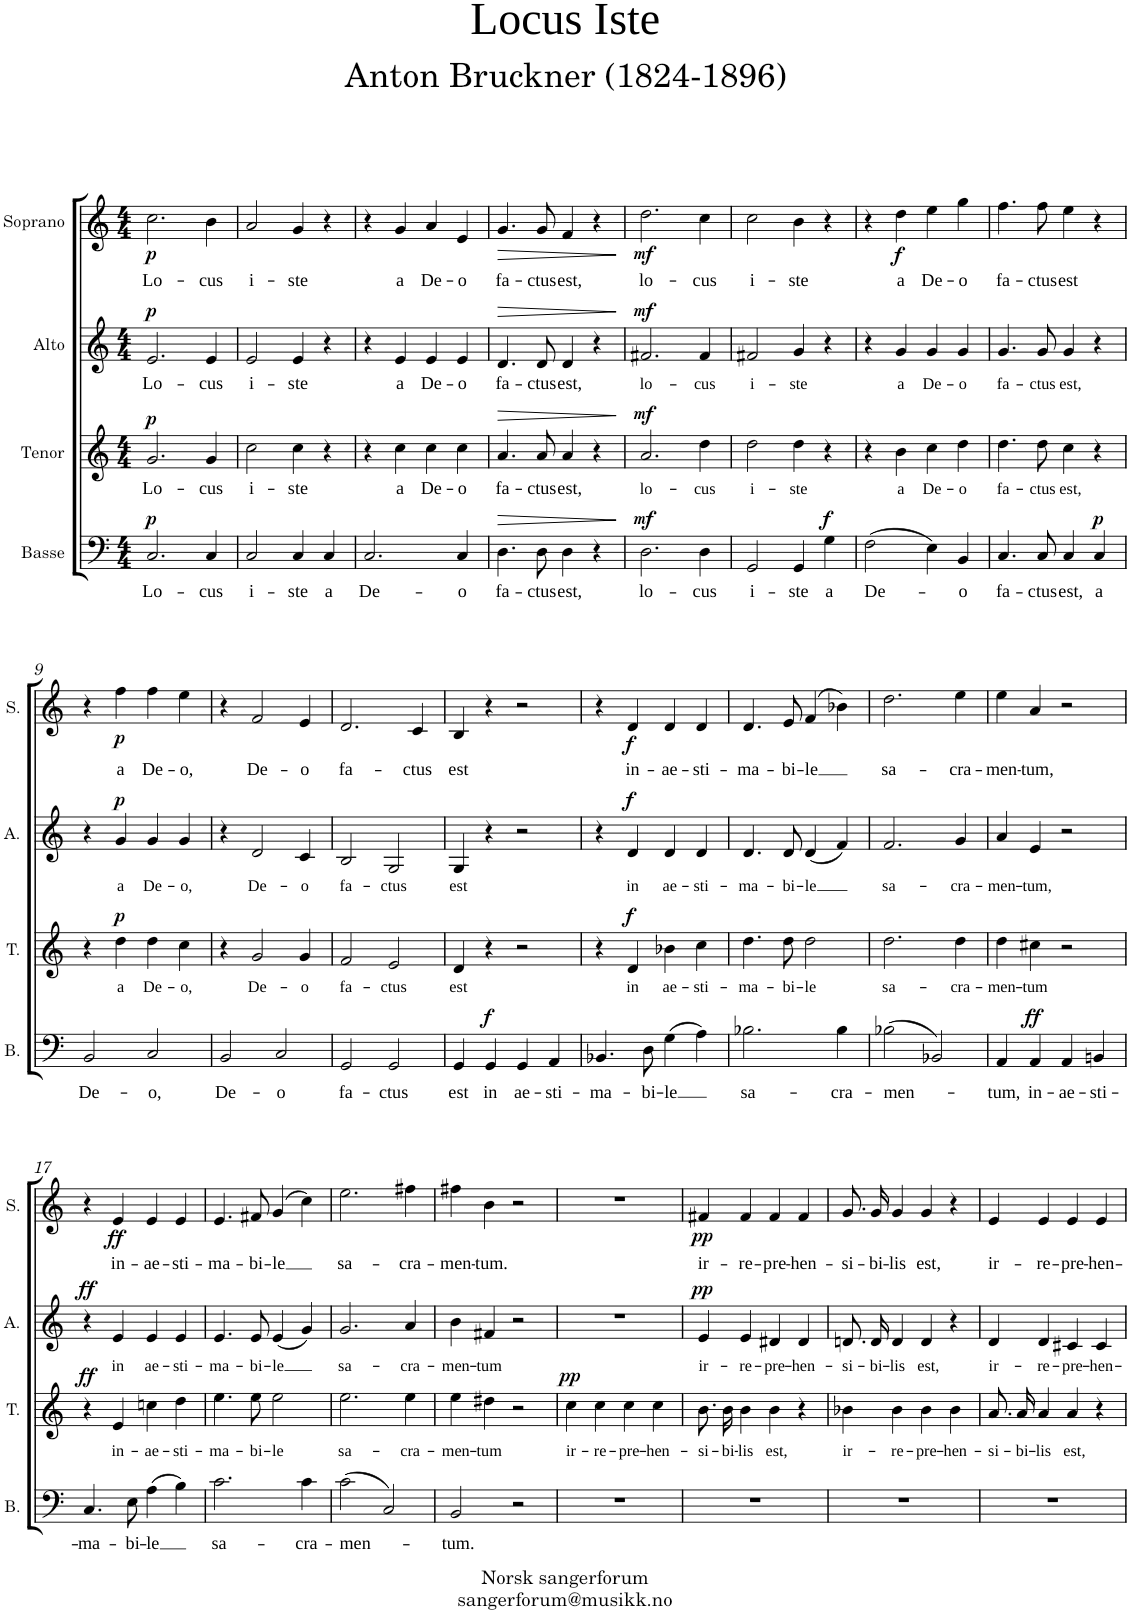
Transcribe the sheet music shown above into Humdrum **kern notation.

**kern	**text	**dynam	**kern	**text	**dynam	**kern	**text	**dynam	**kern	**text	**dynam
*part4	*part4	*part4	*part3	*part3	*part3	*part2	*part2	*part2	*part1	*part1	*part1
*staff4	*staff4	*staff4	*staff3	*staff3	*staff3	*staff2	*staff2	*staff2	*staff1	*staff1	*staff1
*I"Basse	*	*	*I"Tenor	*	*	*I"Alto	*	*	*I"Soprano	*	*
*I'B.	*	*	*I'T.	*	*	*I'A.	*	*	*I'S.	*	*
*clefF4	*	*	*clefG2	*	*	*clefG2	*	*	*clefG2	*	*
*k[]	*	*	*k[]	*	*	*k[]	*	*	*k[]	*	*
*M4/4	*	*	*M4/4	*	*	*M4/4	*	*	*M4/4	*	*
=1	=1	=1	=1	=1	=1	=1	=1	=1	=1	=1	=1
!	!LO:LY:b	!LO:DY:a	!	!LO:LY:b	!LO:DY:a	!	!LO:LY:b	!LO:DY:a	!	!LO:LY:b	!LO:DY:b
2.C/	Lo-	p	2.g/	Lo-	p	2.e/	Lo-	p	2.cc\	Lo-	p
!	!LO:LY:b	!	!	!LO:LY:b	!	!	!LO:LY:b	!	!	!LO:LY:b	!
4C/	-cus	.	4g/	-cus	.	4e/	-cus	.	4b\	-cus	.
=2	=2	=2	=2	=2	=2	=2	=2	=2	=2	=2	=2
!	!LO:LY:b	!	!	!LO:LY:b	!	!	!LO:LY:b	!	!	!LO:LY:b	!
2C/	i-	.	2cc\	i-	.	2e/	i-	.	2a/	i-	.
!	!LO:LY:b	!	!	!LO:LY:b	!	!	!LO:LY:b	!	!	!LO:LY:b	!
4C/	-ste	.	4cc\	-ste	.	4e/	-ste	.	4g/	-ste	.
!	!LO:LY:b	!	!	!	!	!	!	!	!	!	!
4C/	a	.	4r	.	.	4r	.	.	4r	.	.
=3	=3	=3	=3	=3	=3	=3	=3	=3	=3	=3	=3
!	!LO:LY:b	!	!	!	!	!	!	!	!	!	!
2.C/	De-	.	4r	.	.	4r	.	.	4r	.	.
!	!	!	!	!LO:LY:b	!	!	!LO:LY:b	!	!	!LO:LY:b	!
.	.	.	4cc\	a	.	4e/	a	.	4g/	a	.
!	!	!	!	!LO:LY:b	!	!	!LO:LY:b	!	!	!LO:LY:b	!
.	.	.	4cc\	De-	.	4e/	De-	.	4a/	De-	.
!	!LO:LY:b	!	!	!LO:LY:b	!	!	!LO:LY:b	!	!	!LO:LY:b	!
4C/	-o	.	4cc\	-o	.	4e/	-o	.	4e/	-o	.
=4	=4	=4	=4	=4	=4	=4	=4	=4	=4	=4	=4
!	!LO:LY:b	!LO:HP:b	!	!LO:LY:b	!LO:HP:b	!	!LO:LY:b	!LO:HP:b	!	!LO:LY:b	!LO:HP:b
4.D\	fa-	>	4.a/	fa-	>	4.d/	fa-	>	4.g/	fa-	>
!	!LO:LY:b	!	!	!LO:LY:b	!	!	!LO:LY:b	!	!	!LO:LY:b	!
8D\	-ctus	.	8a/	-ctus	.	8d/	-ctus	.	8g/	-ctus	.
!	!LO:LY:b	!	!	!LO:LY:b	!	!	!LO:LY:b	!	!	!LO:LY:b	!
4D\	est,	.	4a/	est,	.	4d/	est,	.	4f/	est,	.
4r	.	.	4r	.	.	4r	.	.	4r	.	.
.	.	]	.	.	]	.	.	]	.	.	]
=5	=5	=5	=5	=5	=5	=5	=5	=5	=5	=5	=5
!	!LO:LY:b	!LO:DY:a	!	!LO:LY:b	!LO:DY:a	!	!LO:LY:b	!LO:DY:a	!	!LO:LY:b	!LO:DY:b
2.D\	lo-	mf	2.a/	lo-	mf	2.f#X/	lo-	mf	2.dd\	lo-	mf
!	!LO:LY:b	!	!	!LO:LY:b	!	!	!LO:LY:b	!	!	!LO:LY:b	!
4D\	-cus	.	4dd\	-cus	.	4f#/	-cus	.	4cc\	-cus	.
=6	=6	=6	=6	=6	=6	=6	=6	=6	=6	=6	=6
!	!LO:LY:b	!	!	!LO:LY:b	!	!	!LO:LY:b	!	!	!LO:LY:b	!
2GG/	i-	.	2dd\	i-	.	2f#X/	i-	.	2cc\	i-	.
!	!LO:LY:b	!	!	!LO:LY:b	!	!	!LO:LY:b	!	!	!LO:LY:b	!
4GG/	-ste	.	4dd\	-ste	.	4g/	-ste	.	4b\	-ste	.
!	!LO:LY:b	!LO:DY:a	!	!	!	!	!	!	!	!	!
4G\	a	f	4r	.	.	4r	.	.	4r	.	.
=7	=7	=7	=7	=7	=7	=7	=7	=7	=7	=7	=7
!	!LO:LY:b	!	!	!	!	!	!	!	!	!	!
(2F\	De-	.	4r	.	.	4r	.	.	4r	.	.
!	!	!	!	!LO:LY:b	!	!	!LO:LY:b	!	!	!LO:LY:b	!LO:DY:b
.	.	.	4b\	a	.	4g/	a	.	4dd\	a	f
!	!	!	!	!LO:LY:b	!	!	!LO:LY:b	!	!	!LO:LY:b	!
4E\)	.	.	4cc\	De-	.	4g/	De-	.	4ee\	De-	.
!	!LO:LY:b	!	!	!LO:LY:b	!	!	!LO:LY:b	!	!	!LO:LY:b	!
4BB/	-o	.	4dd\	-o	.	4g/	-o	.	4gg\	-o	.
=8	=8	=8	=8	=8	=8	=8	=8	=8	=8	=8	=8
!	!LO:LY:b	!	!	!LO:LY:b	!	!	!LO:LY:b	!	!	!LO:LY:b	!
4.C/	fa-	.	4.dd\	fa-	.	4.g/	fa-	.	4.ff\	fa-	.
!	!LO:LY:b	!	!	!LO:LY:b	!	!	!LO:LY:b	!	!	!LO:LY:b	!
8C/	-ctus	.	8dd\	-ctus	.	8g/	-ctus	.	8ff\	-ctus	.
!	!LO:LY:b	!	!	!LO:LY:b	!	!	!LO:LY:b	!	!	!LO:LY:b	!
4C/	est,	.	4cc\	est,	.	4g/	est,	.	4ee\	est	.
!	!LO:LY:b	!LO:DY:a	!	!	!	!	!	!	!	!	!
4C/	a	p	4r	.	.	4r	.	.	4r	.	.
!!LO:LB:g=z
=9	=9	=9	=9	=9	=9	=9	=9	=9	=9	=9	=9
!	!LO:LY:b	!	!	!	!	!	!	!	!	!	!
2BB/	De-	.	4r	.	.	4r	.	.	4r	.	.
!	!	!	!	!LO:LY:b	!LO:DY:a	!	!LO:LY:b	!LO:DY:a	!	!LO:LY:b	!LO:DY:b
.	.	.	4dd\	a	p	4g/	a	p	4ff\	a	p
!	!LO:LY:b	!	!	!LO:LY:b	!	!	!LO:LY:b	!	!	!LO:LY:b	!
2C/	-o,	.	4dd\	De-	.	4g/	De-	.	4ff\	De-	.
!	!	!	!	!LO:LY:b	!	!	!LO:LY:b	!	!	!LO:LY:b	!
.	.	.	4cc\	-o,	.	4g/	-o,	.	4ee\	-o,	.
=10	=10	=10	=10	=10	=10	=10	=10	=10	=10	=10	=10
!	!LO:LY:b	!	!	!	!	!	!	!	!	!	!
2BB/	De-	.	4r	.	.	4r	.	.	4r	.	.
!	!	!	!	!LO:LY:b	!	!	!LO:LY:b	!	!	!LO:LY:b	!
.	.	.	2g/	De-	.	2d/	De-	.	2f/	De-	.
!	!LO:LY:b	!	!	!	!	!	!	!	!	!	!
2C/	-o	.	.	.	.	.	.	.	.	.	.
!	!	!	!	!LO:LY:b	!	!	!LO:LY:b	!	!	!LO:LY:b	!
.	.	.	4g/	-o	.	4c/	-o	.	4e/	-o	.
=11	=11	=11	=11	=11	=11	=11	=11	=11	=11	=11	=11
!	!LO:LY:b	!	!	!LO:LY:b	!	!	!LO:LY:b	!	!	!LO:LY:b	!
2GG/	fa-	.	2f/	fa-	.	2B/	fa-	.	2.d/	fa-	.
!	!LO:LY:b	!	!	!LO:LY:b	!	!	!LO:LY:b	!	!	!	!
2GG/	-ctus	.	2e/	-ctus	.	2G/	-ctus	.	.	.	.
!	!	!	!	!	!	!	!	!	!	!LO:LY:b	!
.	.	.	.	.	.	.	.	.	4c/	-ctus	.
=12	=12	=12	=12	=12	=12	=12	=12	=12	=12	=12	=12
!	!LO:LY:b	!	!	!LO:LY:b	!	!	!LO:LY:b	!	!	!LO:LY:b	!
4GG/	est	.	4d/	est	.	4G/	est	.	4B/	est	.
!	!LO:LY:b	!LO:DY:a	!	!	!	!	!	!	!	!	!
4GG/	in	f	4r	.	.	4r	.	.	4r	.	.
!	!LO:LY:b	!	!	!	!	!	!	!	!	!	!
4GG/	ae-	.	2r	.	.	2r	.	.	2r	.	.
!	!LO:LY:b	!	!	!	!	!	!	!	!	!	!
4AA/	-sti-	.	.	.	.	.	.	.	.	.	.
=13	=13	=13	=13	=13	=13	=13	=13	=13	=13	=13	=13
!	!LO:LY:b	!	!	!	!	!	!	!	!	!	!
4.BB-X/	-ma-	.	4r	.	.	4r	.	.	4r	.	.
!	!	!	!	!LO:LY:b	!LO:DY:a	!	!LO:LY:b	!LO:DY:a	!	!LO:LY:b	!LO:DY:b
.	.	.	4d/	in	f	4d/	in	f	4d/	in-	f
!	!LO:LY:b	!	!	!	!	!	!	!	!	!	!
8D\	-bi-	.	.	.	.	.	.	.	.	.	.
!	!LO:LY:b	!	!	!LO:LY:b	!	!	!LO:LY:b	!	!	!LO:LY:b	!
(4G\	-le	.	4b-X\	ae-	.	4d/	ae-	.	4d/	-ae-	.
!	!	!	!	!LO:LY:b	!	!	!LO:LY:b	!	!	!LO:LY:b	!
4A\)	.	.	4cc\	-sti-	.	4d/	-sti-	.	4d/	-sti-	.
=14	=14	=14	=14	=14	=14	=14	=14	=14	=14	=14	=14
!	!LO:LY:b	!	!	!LO:LY:b	!	!	!LO:LY:b	!	!	!LO:LY:b	!
2.B-X\	sa-	.	4.dd\	-ma-	.	4.d/	-ma-	.	4.d/	-ma-	.
!	!	!	!	!LO:LY:b	!	!	!LO:LY:b	!	!	!LO:LY:b	!
.	.	.	8dd\	-bi-	.	8d/	-bi-	.	8e/	-bi-	.
!	!	!	!	!LO:LY:b	!	!	!LO:LY:b	!	!	!LO:LY:b	!
.	.	.	2dd\	-le	.	(4d/	-le	.	(4f/	-le	.
!	!LO:LY:b	!	!	!	!	!	!	!	!	!	!
4B-\	-cra-	.	.	.	.	4f/)	.	.	4b-X\)	.	.
=15	=15	=15	=15	=15	=15	=15	=15	=15	=15	=15	=15
!	!LO:LY:b	!	!	!LO:LY:b	!	!	!LO:LY:b	!	!	!LO:LY:b	!
(2B-X\	-men-	.	2.dd\	sa-	.	2.f/	sa-	.	2.dd\	sa-	.
2BB-X/)	.	.	.	.	.	.	.	.	.	.	.
!	!	!	!	!LO:LY:b	!	!	!LO:LY:b	!	!	!LO:LY:b	!
.	.	.	4dd\	-cra-	.	4g/	-cra-	.	4ee\	-cra-	.
=16	=16	=16	=16	=16	=16	=16	=16	=16	=16	=16	=16
!	!LO:LY:b	!	!	!LO:LY:b	!	!	!LO:LY:b	!	!	!LO:LY:b	!
4AA/	-tum,	.	4dd\	-men-	.	4a/	-men-	.	4ee\	-men-	.
!	!LO:LY:b	!LO:DY:a	!	!LO:LY:b	!	!	!LO:LY:b	!	!	!LO:LY:b	!
4AA/	in-	ff	4cc#X\	-tum	.	4e/	-tum,	.	4a/	-tum,	.
!	!LO:LY:b	!	!	!	!	!	!	!	!	!	!
4AA/	-ae-	.	2r	.	.	2r	.	.	2r	.	.
!	!LO:LY:b	!	!	!	!	!	!	!	!	!	!
4BBn/	-sti-	.	.	.	.	.	.	.	.	.	.
!!LO:LB:g=z
=17	=17	=17	=17	=17	=17	=17	=17	=17	=17	=17	=17
!	!LO:LY:b	!	!	!	!LO:DY:a	!	!	!LO:DY:a	!	!	!
4.C/	-ma-	.	4r	.	ff	4r	.	ff	4r	.	.
!	!	!	!	!LO:LY:b	!	!	!LO:LY:b	!	!	!LO:LY:b	!LO:DY:b
.	.	.	4e/	in-	.	4e/	in	.	4e/	in-	ff
!	!LO:LY:b	!	!	!	!	!	!	!	!	!	!
8E\	-bi-	.	.	.	.	.	.	.	.	.	.
!	!LO:LY:b	!	!	!LO:LY:b	!	!	!LO:LY:b	!	!	!LO:LY:b	!
(4A\	-le	.	4ccn\	-ae-	.	4e/	ae-	.	4e/	-ae-	.
!	!	!	!	!LO:LY:b	!	!	!LO:LY:b	!	!	!LO:LY:b	!
4B\)	.	.	4dd\	-sti-	.	4e/	-sti-	.	4e/	-sti-	.
=18	=18	=18	=18	=18	=18	=18	=18	=18	=18	=18	=18
!	!LO:LY:b	!	!	!LO:LY:b	!	!	!LO:LY:b	!	!	!LO:LY:b	!
2.c\	sa-	.	4.ee\	-ma-	.	4.e/	-ma-	.	4.e/	-ma-	.
!	!	!	!	!LO:LY:b	!	!	!LO:LY:b	!	!	!LO:LY:b	!
.	.	.	8ee\	-bi-	.	8e/	-bi-	.	8f#X/	-bi-	.
!	!	!	!	!LO:LY:b	!	!	!LO:LY:b	!	!	!LO:LY:b	!
.	.	.	2ee\	-le	.	(4e/	-le	.	(4g/	-le	.
!	!LO:LY:b	!	!	!	!	!	!	!	!	!	!
4c\	-cra-	.	.	.	.	4g/)	.	.	4cc\)	.	.
=19	=19	=19	=19	=19	=19	=19	=19	=19	=19	=19	=19
!	!LO:LY:b	!	!	!LO:LY:b	!	!	!LO:LY:b	!	!	!LO:LY:b	!
(2c\	-men-	.	2.ee\	sa-	.	2.g/	sa-	.	2.ee\	sa-	.
2C/)	.	.	.	.	.	.	.	.	.	.	.
!	!	!	!	!LO:LY:b	!	!	!LO:LY:b	!	!	!LO:LY:b	!
.	.	.	4ee\	-cra-	.	4a/	-cra-	.	4ff#X\	-cra-	.
=20	=20	=20	=20	=20	=20	=20	=20	=20	=20	=20	=20
!	!LO:LY:b	!	!	!LO:LY:b	!	!	!LO:LY:b	!	!	!LO:LY:b	!
2BB/	-tum.	.	4ee\	-men-	.	4b\	-men-	.	4ff#X\	-men-	.
!	!	!	!	!LO:LY:b	!	!	!LO:LY:b	!	!	!LO:LY:b	!
.	.	.	4dd#X\	-tum	.	4f#X/	-tum	.	4b\	-tum.	.
2r	.	.	2r	.	.	2r	.	.	2r	.	.
=21	=21	=21	=21	=21	=21	=21	=21	=21	=21	=21	=21
!	!	!	!	!LO:LY:b	!LO:DY:a	!	!	!	!	!	!
1r	.	.	4cc\	ir-	pp	1r	.	.	1r	.	.
!	!	!	!	!LO:LY:b	!	!	!	!	!	!	!
.	.	.	4cc\	-re-	.	.	.	.	.	.	.
!	!	!	!	!LO:LY:b	!	!	!	!	!	!	!
.	.	.	4cc\	-pre-	.	.	.	.	.	.	.
!	!	!	!	!LO:LY:b	!	!	!	!	!	!	!
.	.	.	4cc\	-hen-	.	.	.	.	.	.	.
=22	=22	=22	=22	=22	=22	=22	=22	=22	=22	=22	=22
!	!	!	!	!LO:LY:b	!	!	!LO:LY:b	!LO:DY:a	!	!LO:LY:b	!LO:DY:b
1r	.	.	8.b\L	-si-	.	4e/	ir-	pp	4f#X/	ir-	pp
!	!	!	!	!LO:LY:b	!	!	!	!	!	!	!
.	.	.	16b\Jk	-bi-	.	.	.	.	.	.	.
!	!	!	!	!LO:LY:b	!	!	!LO:LY:b	!	!	!LO:LY:b	!
.	.	.	4b\	-lis	.	4e/	-re-	.	4f#/	-re-	.
!	!	!	!	!LO:LY:b	!	!	!LO:LY:b	!	!	!LO:LY:b	!
.	.	.	4b\	est,	.	4d#X/	-pre-	.	4f#/	-pre-	.
!	!	!	!	!	!	!	!LO:LY:b	!	!	!LO:LY:b	!
.	.	.	4r	.	.	4d#/	-hen-	.	4f#/	-hen-	.
=23	=23	=23	=23	=23	=23	=23	=23	=23	=23	=23	=23
!	!	!	!	!LO:LY:b	!	!	!LO:LY:b	!	!	!LO:LY:b	!
1r	.	.	4b-X\	ir-	.	8.dn/L	-si-	.	8.g/L	-si-	.
!	!	!	!	!	!	!	!LO:LY:b	!	!	!LO:LY:b	!
.	.	.	.	.	.	16d/Jk	-bi-	.	16g/Jk	-bi-	.
!	!	!	!	!LO:LY:b	!	!	!LO:LY:b	!	!	!LO:LY:b	!
.	.	.	4b-\	-re-	.	4d/	-lis	.	4g/	-lis	.
!	!	!	!	!LO:LY:b	!	!	!LO:LY:b	!	!	!LO:LY:b	!
.	.	.	4b-\	-pre-	.	4d/	est,	.	4g/	est,	.
!	!	!	!	!LO:LY:b	!	!	!	!	!	!	!
.	.	.	4b-\	-hen-	.	4r	.	.	4r	.	.
=24	=24	=24	=24	=24	=24	=24	=24	=24	=24	=24	=24
!	!	!	!	!LO:LY:b	!	!	!LO:LY:b	!	!	!LO:LY:b	!
1r	.	.	8.a/L	-si-	.	4d/	ir-	.	4e/	ir-	.
!	!	!	!	!LO:LY:b	!	!	!	!	!	!	!
.	.	.	16a/Jk	-bi-	.	.	.	.	.	.	.
!	!	!	!	!LO:LY:b	!	!	!LO:LY:b	!	!	!LO:LY:b	!
.	.	.	4a/	-lis	.	4d/	-re-	.	4e/	-re-	.
!	!	!	!	!LO:LY:b	!	!	!LO:LY:b	!	!	!LO:LY:b	!
.	.	.	4a/	est,	.	4c#X/	-pre-	.	4e/	-pre-	.
!	!	!	!	!	!	!	!LO:LY:b	!	!	!LO:LY:b	!
.	.	.	4r	.	.	4c#/	-hen-	.	4e/	-hen-	.
=	=	=	=	=	=	=	=	=	=	=	=
*-	*-	*-	*-	*-	*-	*-	*-	*-	*-	*-	*-
